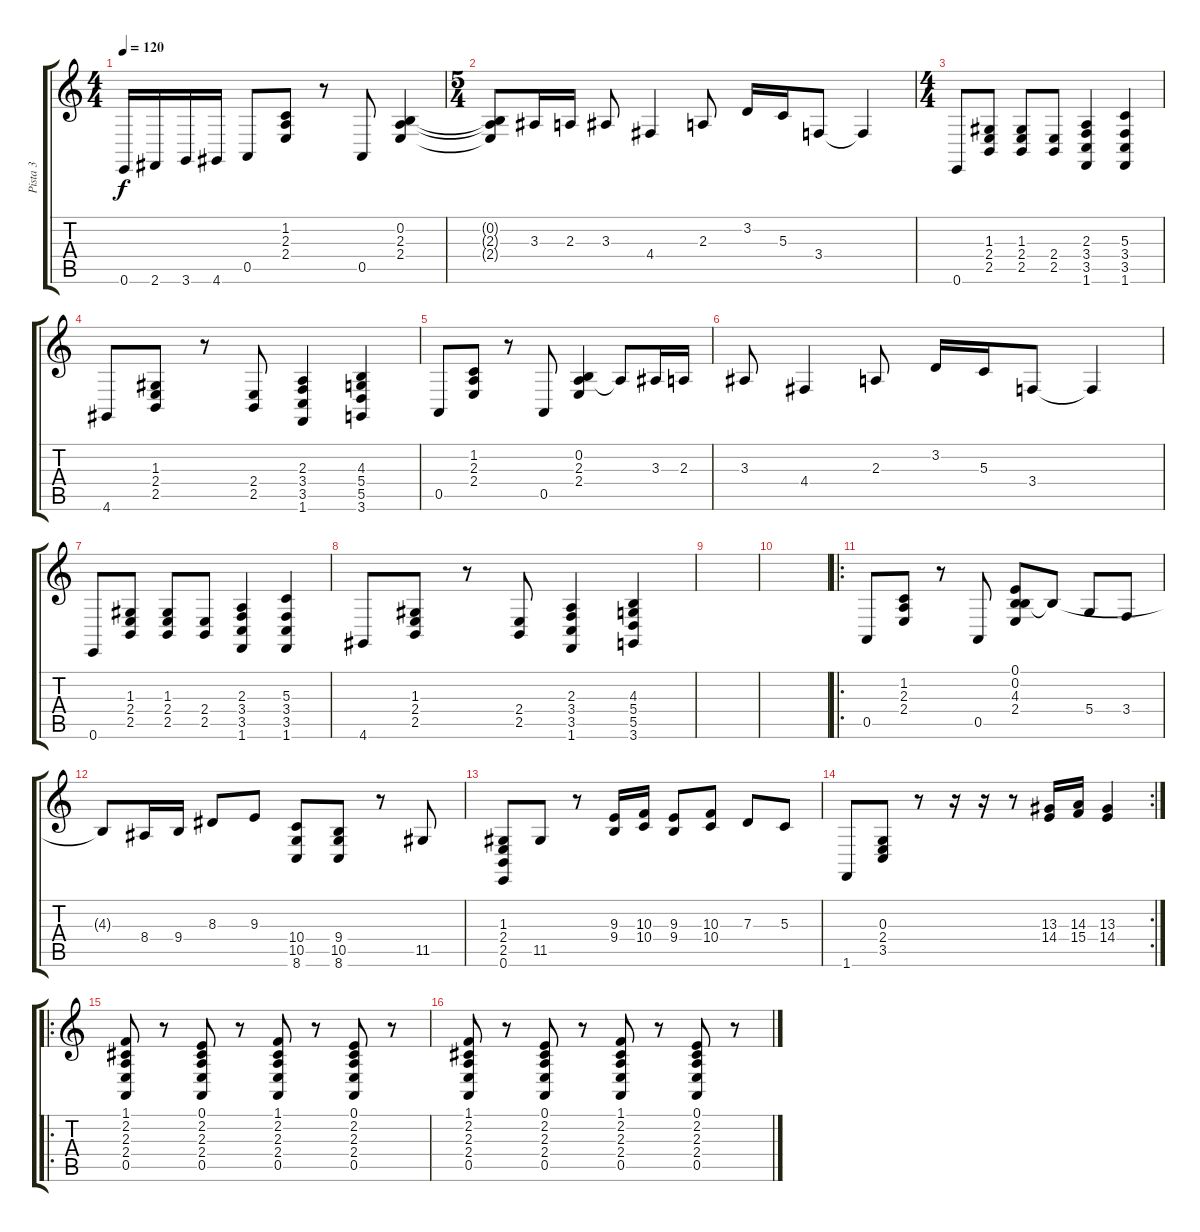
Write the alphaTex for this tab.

\track ("Pista 3" "Pista 3") {instrument brightacousticpiano}
\staff {score tabs}
\tuning (E4 B3 G3 D3 A2 E2) {hide}
\ts (4 4)
\tempo 120
\clef g2
\ks c
0.6.16{dy f instrument brightacousticpiano} 2.6.16 3.6.16 4.6.16 0.5.8 (1.2 2.3 2.4).8 r.8 0.5.8 (0.2 2.3 2.4).4 |
\ts (5 4)
(0.2{t} 2.3{t} 2.4{t}).8 3.3.16 2.3.16 3.3.8 4.4.4 2.3.8 3.2.16 5.3.16 3.4.8 3.4{t}.4 |
\ts (4 4)
0.6.8 (1.3 2.4 2.5).8 (1.3 2.4 2.5).8 (2.4 2.5).8 (2.3 3.4 3.5 1.6).4 (5.3 3.4 3.5 1.6).4 |
4.6.8 (1.3 2.4 2.5).8 r.8 (2.4 2.5).8 (2.3 3.4 3.5 1.6).4 (4.3 5.4 5.5 3.6).4 |
0.5.8 (1.2 2.3 2.4).8 r.8 0.5.8 (0.2 2.3 2.4).4 2.3{t}.8 3.3.16 2.3.16 |
3.3.8 4.4.4 2.3.8 3.2.16 5.3.16 3.4.8 3.4{t}.4 |
0.6.8 (1.3 2.4 2.5).8 (1.3 2.4 2.5).8 (2.4 2.5).8 (2.3 3.4 3.5 1.6).4 (5.3 3.4 3.5 1.6).4 |
4.6.8 (1.3 2.4 2.5).8 r.8 (2.4 2.5).8 (2.3 3.4 3.5 1.6).4 (4.3 5.4 5.5 3.6).4 |
|
|
\ro
0.5.8 (1.2 2.3 2.4).8 r.8 0.5.8 (0.1 0.2 4.3 2.4).8 4.3{t}.8 5.4.8 3.4.8 |
4.3{t}.8 8.4.16 9.4.16 8.3.8 9.3.8 (10.4 10.5 8.6).8 (9.4 10.5 8.6).8 r.8 11.5.8 |
(1.3 2.4 2.5 0.6).8 11.5.8 r.8 (9.3 9.4).16 (10.3 10.4).16 (9.3 9.4).8 (10.3 10.4).8 7.3.8 5.3.8 |
\rc 2
1.6.8 (0.3 2.4 3.5).8 r.8 r.16 r.16 r.8 (13.3 14.4).16 (14.3 15.4).16 (13.3 14.4).4 |
\ro
(1.1 2.2 2.3 2.4 0.5).8 r.8 (0.1 2.2 2.3 2.4 0.5).8 r.8 (1.1 2.2 2.3 2.4 0.5).8 r.8 (0.1 2.2 2.3 2.4 0.5).8 r.8 |
(1.1 2.2 2.3 2.4 0.5).8 r.8 (0.1 2.2 2.3 2.4 0.5).8 r.8 (1.1 2.2 2.3 2.4 0.5).8 r.8 (0.1 2.2 2.3 2.4 0.5).8 r.8
